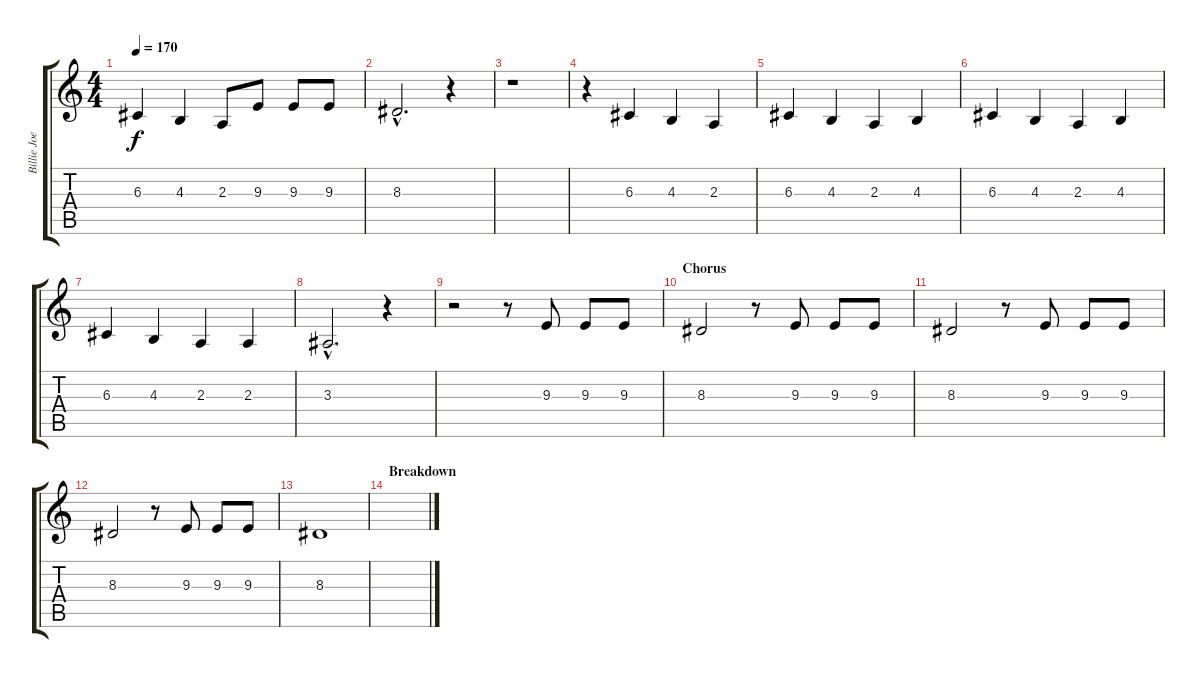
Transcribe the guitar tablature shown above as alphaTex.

\track ("Billie Joe" "Billie Joe") {instrument tenorsax}
\staff {score tabs}
\tuning (E4 B3 G3 D3 A2 E2) {hide}
\ts (4 4)
\tempo 170
\clef g2
\ks c
6.3.4{dy f} 4.3.4 2.3.8 9.3.8 9.3.8 9.3.8 |
8.3{hac}.2{d} r.4 |
r.1 |
r.4 6.3.4 4.3.4 2.3.4 |
6.3.4 4.3.4 2.3.4 4.3.4 |
6.3.4 4.3.4 2.3.4 4.3.4 |
6.3.4 4.3.4 2.3.4 2.3.4 |
3.3{hac}.2{d} r.4 |
r.2 r.8 9.3.8 9.3.8 9.3.8 |
\section ("" "Chorus")
8.3.2 r.8 9.3.8 9.3.8 9.3.8 |
8.3.2 r.8 9.3.8 9.3.8 9.3.8 |
8.3.2 r.8 9.3.8 9.3.8 9.3.8 |
8.3.1 |
\section ("" "Breakdown")
